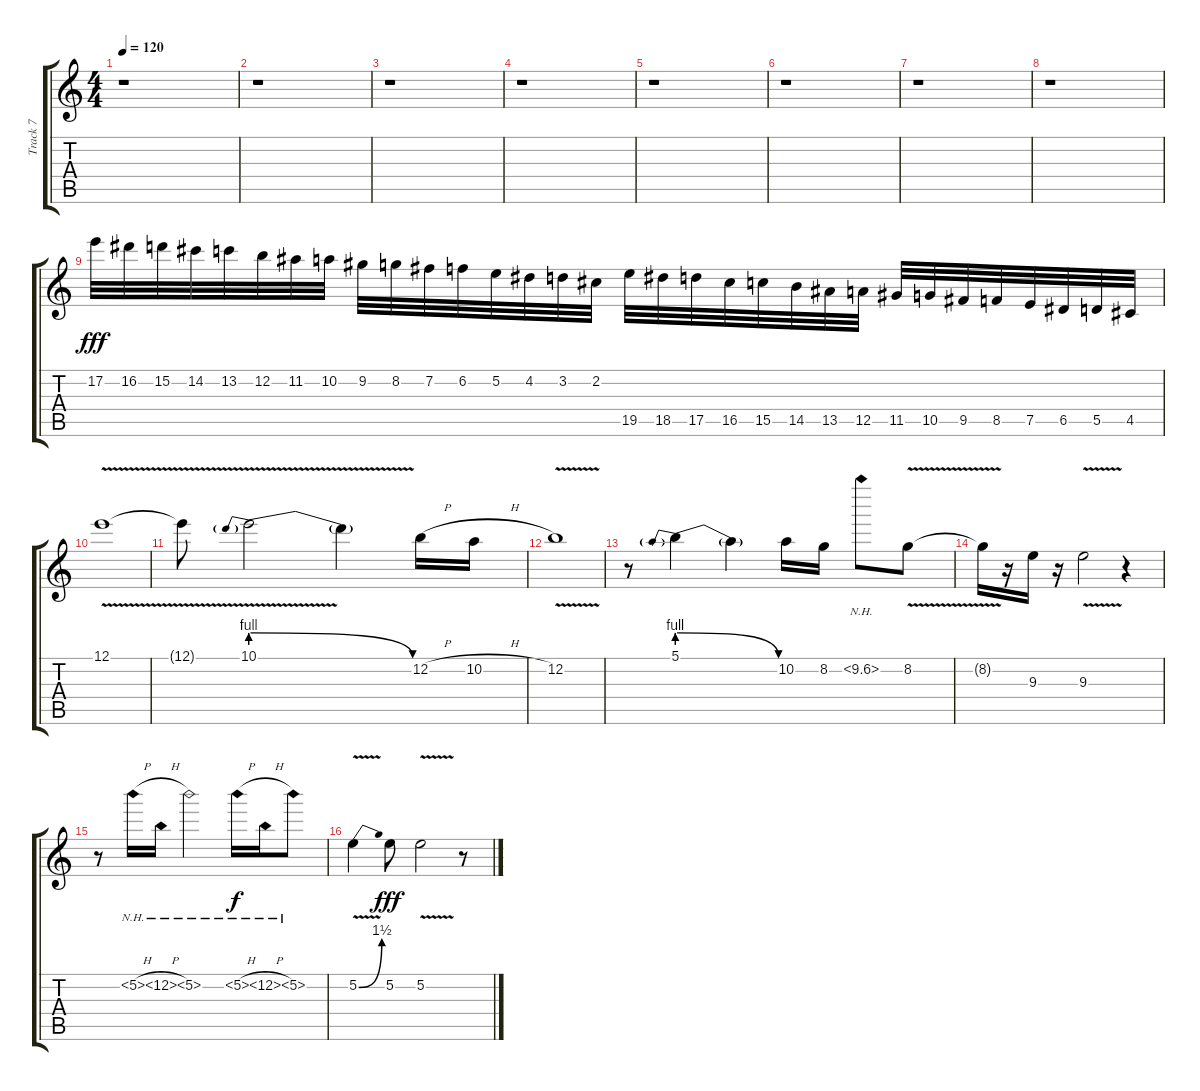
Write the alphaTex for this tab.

\track ("Track 7" "Track 7") {instrument overdrivenguitar}
\staff {score tabs}
\tuning (E4 B3 G3 D3 A2 E2) {hide}
\ts (4 4)
\tempo 120
\clef g2
\ks c
r.1{dy fff} |
r.1 |
r.1 |
r.1 |
r.1 |
r.1 |
r.1 |
r.1 |
17.2.32 16.2.32 15.2.32 14.2.32 13.2.32 12.2.32 11.2.32 10.2.32 9.2.32 8.2.32 7.2.32 6.2.32 5.2.32 4.2.32 3.2.32 2.2.32 19.5.32 18.5.32 17.5.32 16.5.32 15.5.32 14.5.32 13.5.32 12.5.32 11.5.32 10.5.32 9.5.32 8.5.32 7.5.32 6.5.32 5.5.32 4.5.32 |
12.1{v}.1 |
12.1{t}.8 10.1{be (prebendrelease 0 4 60 0) v}.2 10.1{t}.4 12.2{h}.16 10.2{h}.16 |
12.2{v}.1 |
r.8 5.1{be (prebendrelease 0 4 60 0)}.4 5.1{t}.4 10.2.16 8.2.16 10.2{nh}.8 8.2{v}.8 |
8.2{t}.16 r.16 9.3.16 r.16 9.3{v}.2 r.4 |
r.8 5.2{nh h}.16 6.2{nh h}.16 5.2{nh}.2 5.2{nh h}.16{dy f} 6.2{nh h}.16 5.2{nh}.8 |
5.2{be (bend 0 0 60 6) v}.4 5.2.8{dy fff} 5.2{v}.2 r.8
